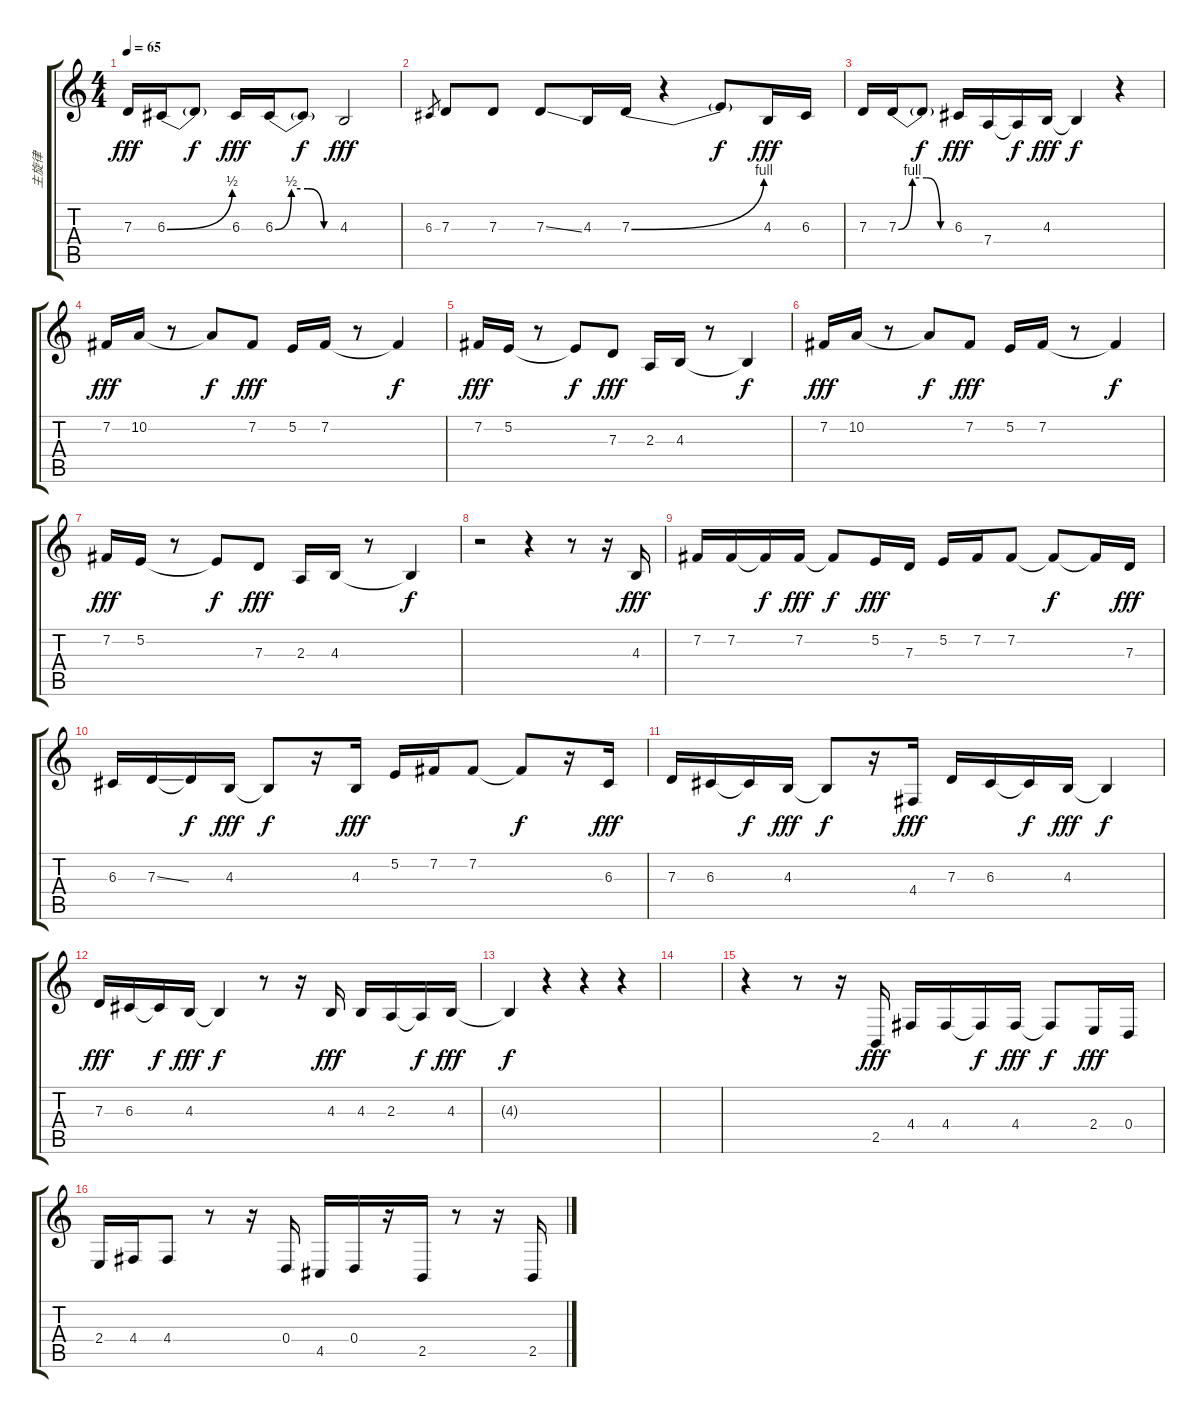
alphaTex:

\track ("主旋律" "主旋律") {instrument churchorgan}
\staff {score tabs}
\tuning (E4 B3 G3 D3 A2 E2) {hide}
\ts (4 4)
\tempo 65
\clef g2
\ks c
7.3.16{dy fff} 6.3{be (bend 0 0 60 2)}.16 6.3{t}.8{dy f} 6.3.16{dy fff} 6.3{be (custom 0 0 15 2 30 2 45 0 60 0)}.16 6.3{t}.8{dy f} 4.3.2{dy fff} |
6.3.8{gr} 7.3.8 7.3.8 7.3{ss}.8 4.3.16 7.3{be (bend 0 0 60 4)}.16 r.4 7.3{t}.8{dy f} 4.3.16{dy fff} 6.3.16 |
7.3.16 7.3{be (custom 0 0 15 4 30 4 45 0 60 0)}.16 7.3{t}.8{dy f} 6.3.16{dy fff} 7.4.16 7.4{t}.16{dy f} 4.3.16{dy fff} 4.3{t}.4{dy f} r.4 |
7.2.16{dy fff} 10.2.16 r.8 10.2{t}.8{dy f} 7.2.8{dy fff} 5.2.16 7.2.16 r.8 7.2{t}.4{dy f} |
7.2.16{dy fff} 5.2.16 r.8 5.2{t}.8{dy f} 7.3.8{dy fff} 2.3.16 4.3.16 r.8 4.3{t}.4{dy f} |
7.2.16{dy fff} 10.2.16 r.8 10.2{t}.8{dy f} 7.2.8{dy fff} 5.2.16 7.2.16 r.8 7.2{t}.4{dy f} |
7.2.16{dy fff} 5.2.16 r.8 5.2{t}.8{dy f} 7.3.8{dy fff} 2.3.16 4.3.16 r.8 4.3{t}.4{dy f} |
r.2 r.4 r.8 r.16 4.3.16{dy fff} |
7.2.16 7.2.16 7.2{t}.16{dy f} 7.2.16{dy fff} 7.2{t}.8{dy f} 5.2.16{dy fff} 7.3.16 5.2.16 7.2.16 7.2.8 7.2{t}.8{dy f} 7.2{t}.16 7.3.16{dy fff} |
6.3.16 7.3{ss}.16 7.3{t}.16{dy f} 4.3.16{dy fff} 4.3{t}.8{dy f} r.16 4.3.16{dy fff} 5.2.16 7.2.16 7.2.8 7.2{t}.8{dy f} r.16 6.3.16{dy fff} |
7.3.16 6.3.16 6.3{t}.16{dy f} 4.3.16{dy fff} 4.3{t}.8{dy f} r.16 4.4.16{dy fff} 7.3.16 6.3.16 6.3{t}.16{dy f} 4.3.16{dy fff} 4.3{t}.4{dy f} |
7.3.16{dy fff} 6.3.16 6.3{t}.16{dy f} 4.3.16{dy fff} 4.3{t}.4{dy f} r.8 r.16 4.3.16{dy fff} 4.3.16 2.3.16 2.3{t}.16{dy f} 4.3.16{dy fff} |
4.3{t}.4{dy f} r.4 r.4 r.4 |
|
r.4 r.8 r.16 2.5.16{dy fff volume 16} 4.4.16 4.4.16 4.4{t}.16{dy f} 4.4.16{dy fff} 4.4{t}.8{dy f} 2.4.16{dy fff} 0.4.16 |
2.4.16 4.4.16 4.4.8 r.8 r.16 0.4.16 4.5.16 0.4.16 r.16 2.5.16 r.8 r.16 2.5.16
